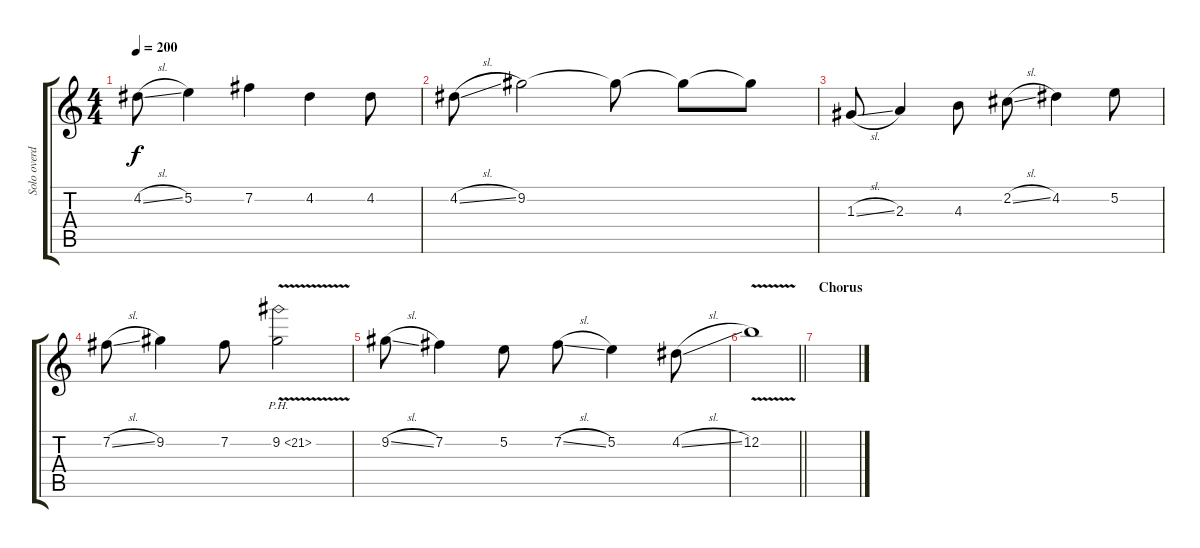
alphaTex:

\track ("Solo overdub" "Solo overd") {instrument overdrivenguitar}
\staff {score tabs}
\tuning (E4 B3 G3 D3 A2 E2) {hide}
\ts (4 4)
\tempo 200
\clef g2
\ks c
4.2{sl}.8{dy f} 5.2.4 7.2.4 4.2.4 4.2.8 |
4.2{sl}.8 9.2.2 9.2{t}.8 9.2{t}.8 9.2{t}.8 |
1.3{sl}.8 2.3.4 4.3.8 2.2{sl}.8 4.2.4 5.2.8 |
7.2{sl}.8 9.2.4 7.2.8 9.2{ph 12 v}.2 |
9.2{sl}.8 7.2.4 5.2.8 7.2{sl}.8 5.2.4 4.2{sl}.8 |
\barLineRight lightlight
12.2{v}.1 |
\section ("" "Chorus")
